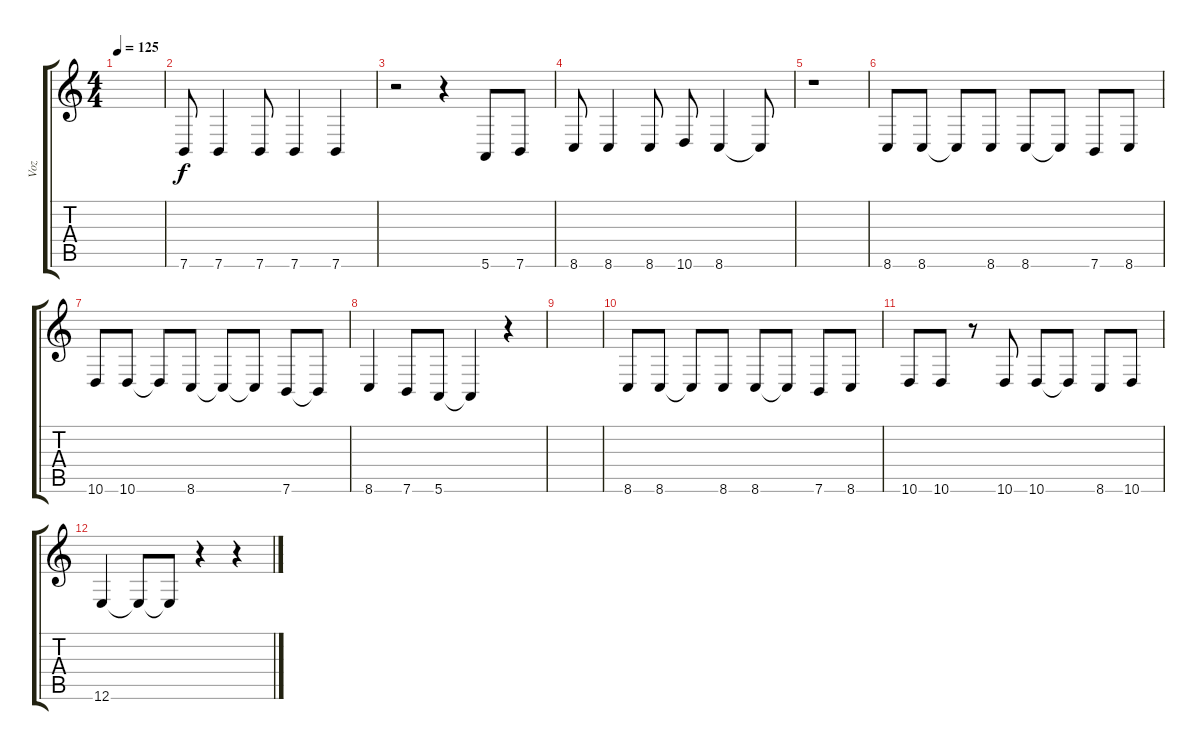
\track ("Voz" "Voz") {instrument stringensemble1}
\staff {score tabs}
\tuning (E4 B3 G3 D3 A2 E2) {hide}
\ts (4 4)
\tempo 125
\clef g2
\ks c
|
7.6.8 7.6.4 7.6.8 7.6.4 7.6.4 |
r.2 r.4 5.6.8 7.6.8 |
8.6.8 8.6.4 8.6.8 10.6.8 8.6.4 8.6{t}.8 |
r.1 |
8.6.8 8.6.8 8.6{t}.8 8.6.8 8.6.8 8.6{t}.8 7.6.8 8.6.8 |
10.6.8 10.6.8 10.6{t}.8 8.6.8 8.6{t}.8 8.6{t}.8 7.6.8 7.6{t}.8 |
8.6.4 7.6.8 5.6.8 5.6{t}.4 r.4 |
|
8.6.8 8.6.8 8.6{t}.8 8.6.8 8.6.8 8.6{t}.8 7.6.8 8.6.8 |
10.6.8 10.6.8 r.8 10.6.8 10.6.8 10.6{t}.8 8.6.8 10.6.8 |
12.6.4 12.6{t}.8 12.6{t}.8 r.4 r.4
